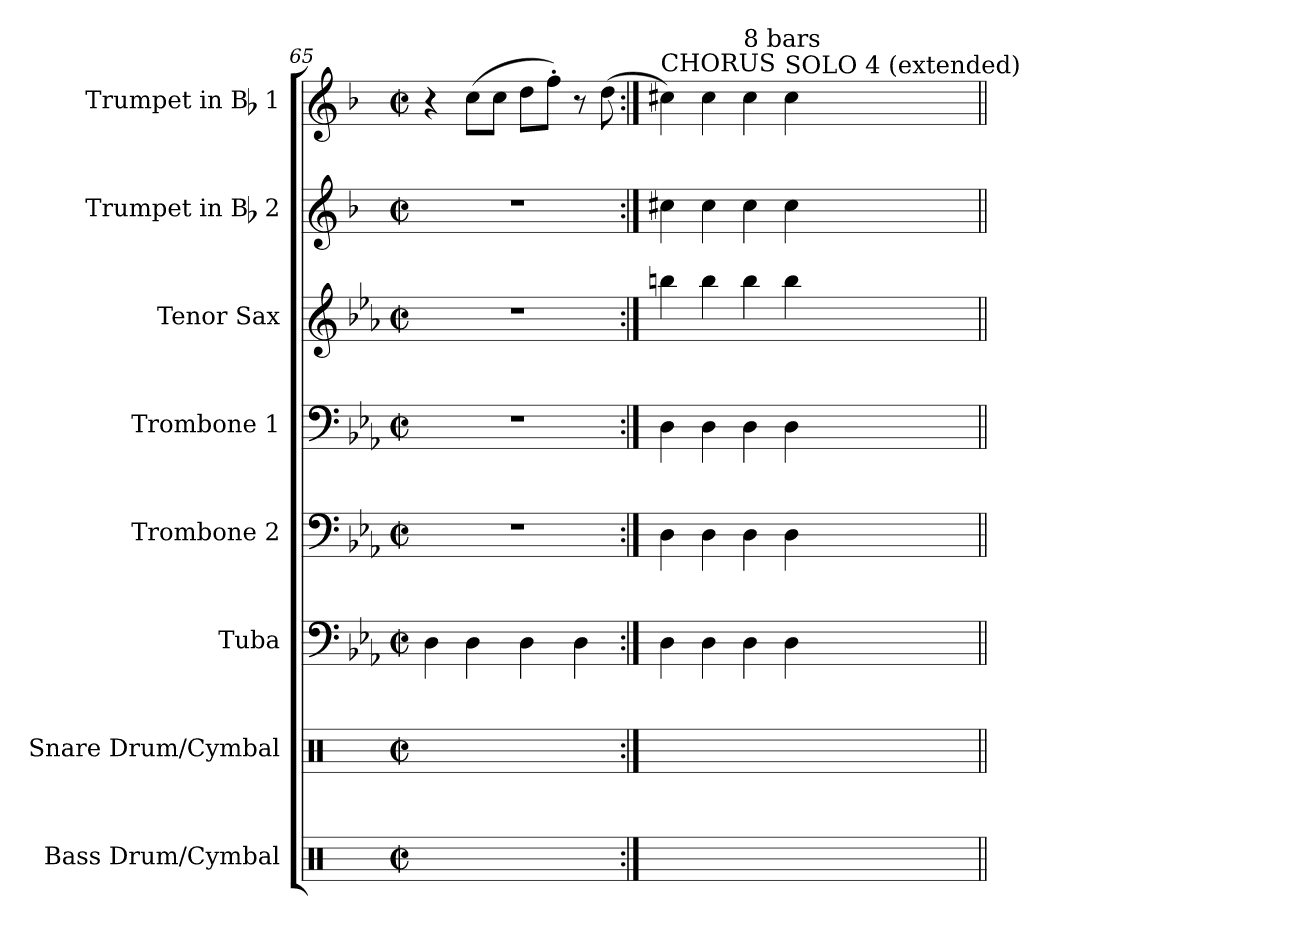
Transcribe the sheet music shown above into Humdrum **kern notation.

**kern	**kern	**kern	**kern	**kern	**kern	**kern	**kern
*part8	*part7	*part6	*part5	*part4	*part3	*part2	*part1
*staff8	*staff7	*staff6	*staff5	*staff4	*staff3	*staff2	*staff1
*I"Bass Drum/Cymbal	*I"Snare Drum/Cymbal	*I"Tuba	*I"Trombone 2	*I"Trombone 1	*I"Tenor Sax	*I"Trumpet in Bb 2	*I"Trumpet in Bb 1
*I'B.D./Cym	*I'S.D./Cym	*I'Tuba	*I'Tbn. 2	*I'Tbn. 1	*I'T. Sx.	*	*
*clefX	*clefX	*clefF4	*clefF4	*clefF4	*clefG2	*clefG2	*clefG2
*	*	*	*	*	*ITrd8c14	*ITrd1c2	*ITrd1c2
*k[]	*k[]	*k[b-e-a-]	*k[b-e-a-]	*k[b-e-a-]	*k[b-e-a-]	*k[b-e-a-]	*k[b-e-a-]
*C:	*C:	*E-:	*E-:	*E-:	*E-:	*E-:	*E-:
*M2/2	*M2/2	*M2/2	*M2/2	*M2/2	*M2/2	*M2/2	*M2/2
*met(c|)	*met(c|)	*met(c|)	*met(c|)	*met(c|)	*met(c|)	*met(c|)	*met(c|)
=65	=65	=65	=65	=65	=65	=65	=65
4Ri\	4Ri\	4Di\	1r	1r	1r	1r	4r
4Ri\	4Ri\	4Di\	.	.	.	.	(8b-i\L
.	.	.	.	.	.	.	8b-i\J
4Ri\	4Ri\	4Di\	.	.	.	.	8cci\L
.	.	.	.	.	.	.	8ee-'i\J)
4Ri\	4Ri\	4Di\	.	.	.	.	8r
.	.	.	.	.	.	.	(8cci\
!!LO:PB:g=z
=66:|!	=66:|!	=66:|!	=66:|!	=66:|!	=66:|!	=66:|!	=66:|!
!	!	!	!	!	!	!	!LO:TX:a:t=CHORUS
4Ri\	4Ri\	4Di\	4Di\	4Di\	4bi\	4bi\	4bi\)
4Ri\	4Ri\	4Di\	4Di\	4Di\	4bi\	4bi\	4bi\
!	!	!	!	!	!	!	!LO:TX:a:t=8 bars
4Ri\	4Ri\	4Di\	4Di\	4Di\	4bi\	4bi\	4bi\
!	!	!	!	!	!	!	!LO:TX:a:t=SOLO 4 (extended)
4Ri\	4Ri\	4Di\	4Di\	4Di\	4bi\	4bi\	4bi\
=||	=||	=||	=||	=||	=||	=||	=||
*-	*-	*-	*-	*-	*-	*-	*-
